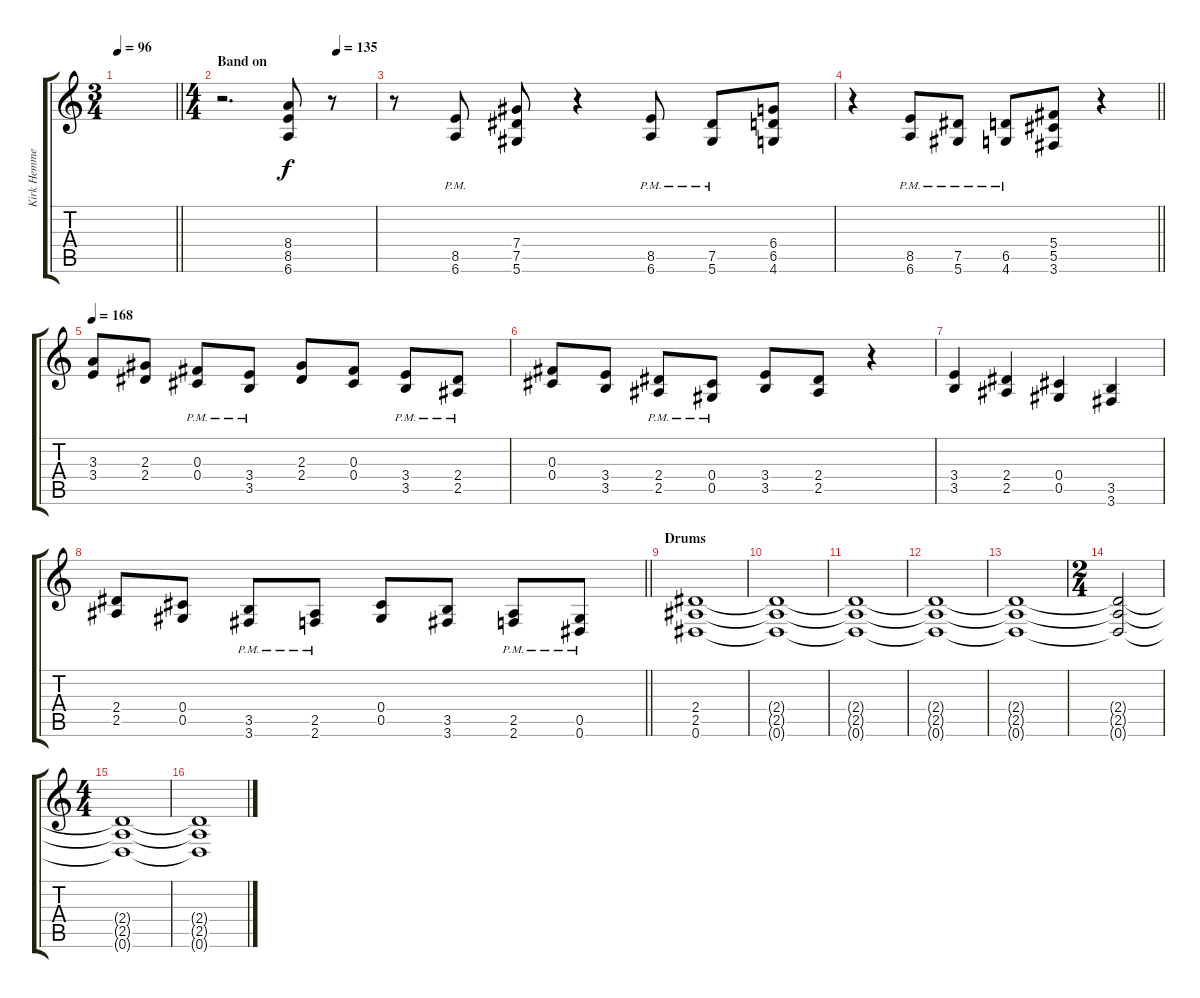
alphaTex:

\track ("Kirk Hemmett" "Kirk Hemme") {instrument distortionguitar}
\staff {score tabs}
\tuning (Eb4 Bb3 Gb3 Db3 Ab2 Eb2) {hide}
\ts (3 4)
\tempo 96
\clef g2
\barLineRight lightlight
\ks c
|
\ts (4 4)
\section ("" "Band on")
\tempo (135 0.75)
r.2{d} (8.4 8.5 6.6).8 r.8 |
r.8 (8.5{pm} 6.6{pm}).8 (7.4 7.5 5.6).8 r.4 (8.5{pm} 6.6{pm}).8 (7.5{pm} 5.6{pm}).8 (6.4 6.5 4.6).8 |
\barLineRight lightlight
r.4 (8.5{pm} 6.6{pm}).8 (7.5{pm} 5.6{pm}).8 (6.5{pm} 4.6).8 (5.4 5.5 3.6).8 r.4 |
\tempo 168
(3.3 3.4).8 (2.3 2.4).8 (0.3{pm} 0.4{pm}).8 (3.4{pm} 3.5{pm}).8 (2.3 2.4).8 (0.3 0.4).8 (3.4{pm} 3.5{pm}).8 (2.4{pm} 2.5{pm}).8 |
(0.3 0.4).8 (3.4 3.5).8 (2.4{pm} 2.5{pm}).8 (0.4{pm} 0.5{pm}).8 (3.4 3.5).8 (2.4 2.5).8 r.4 |
(3.4 3.5).4 (2.4 2.5).4 (0.4 0.5).4 (3.5 3.6).4 |
\barLineRight lightlight
(2.4 2.5).8 (0.4 0.5).8 (3.5{pm} 3.6{pm}).8 (2.5{pm} 2.6{pm}).8 (0.4 0.5).8 (3.5 3.6).8 (2.5{pm} 2.6{pm}).8 (0.5{pm} 0.6{pm}).8 |
\section ("" "Drums")
(2.4 2.5 0.6).1{volume 14} |
(2.4{t} 2.5{t} 0.6{t}).1 |
(2.4{t} 2.5{t} 0.6{t}).1{volume 12} |
(2.4{t} 2.5{t} 0.6{t}).1 |
(2.4{t} 2.5{t} 0.6{t}).1{volume 10} |
\ts (2 4)
(2.4{t} 2.5{t} 0.6{t}).2 |
\ts (4 4)
(2.4{t} 2.5{t} 0.6{t}).1{volume 8} |
(2.4{t} 2.5{t} 0.6{t}).1
